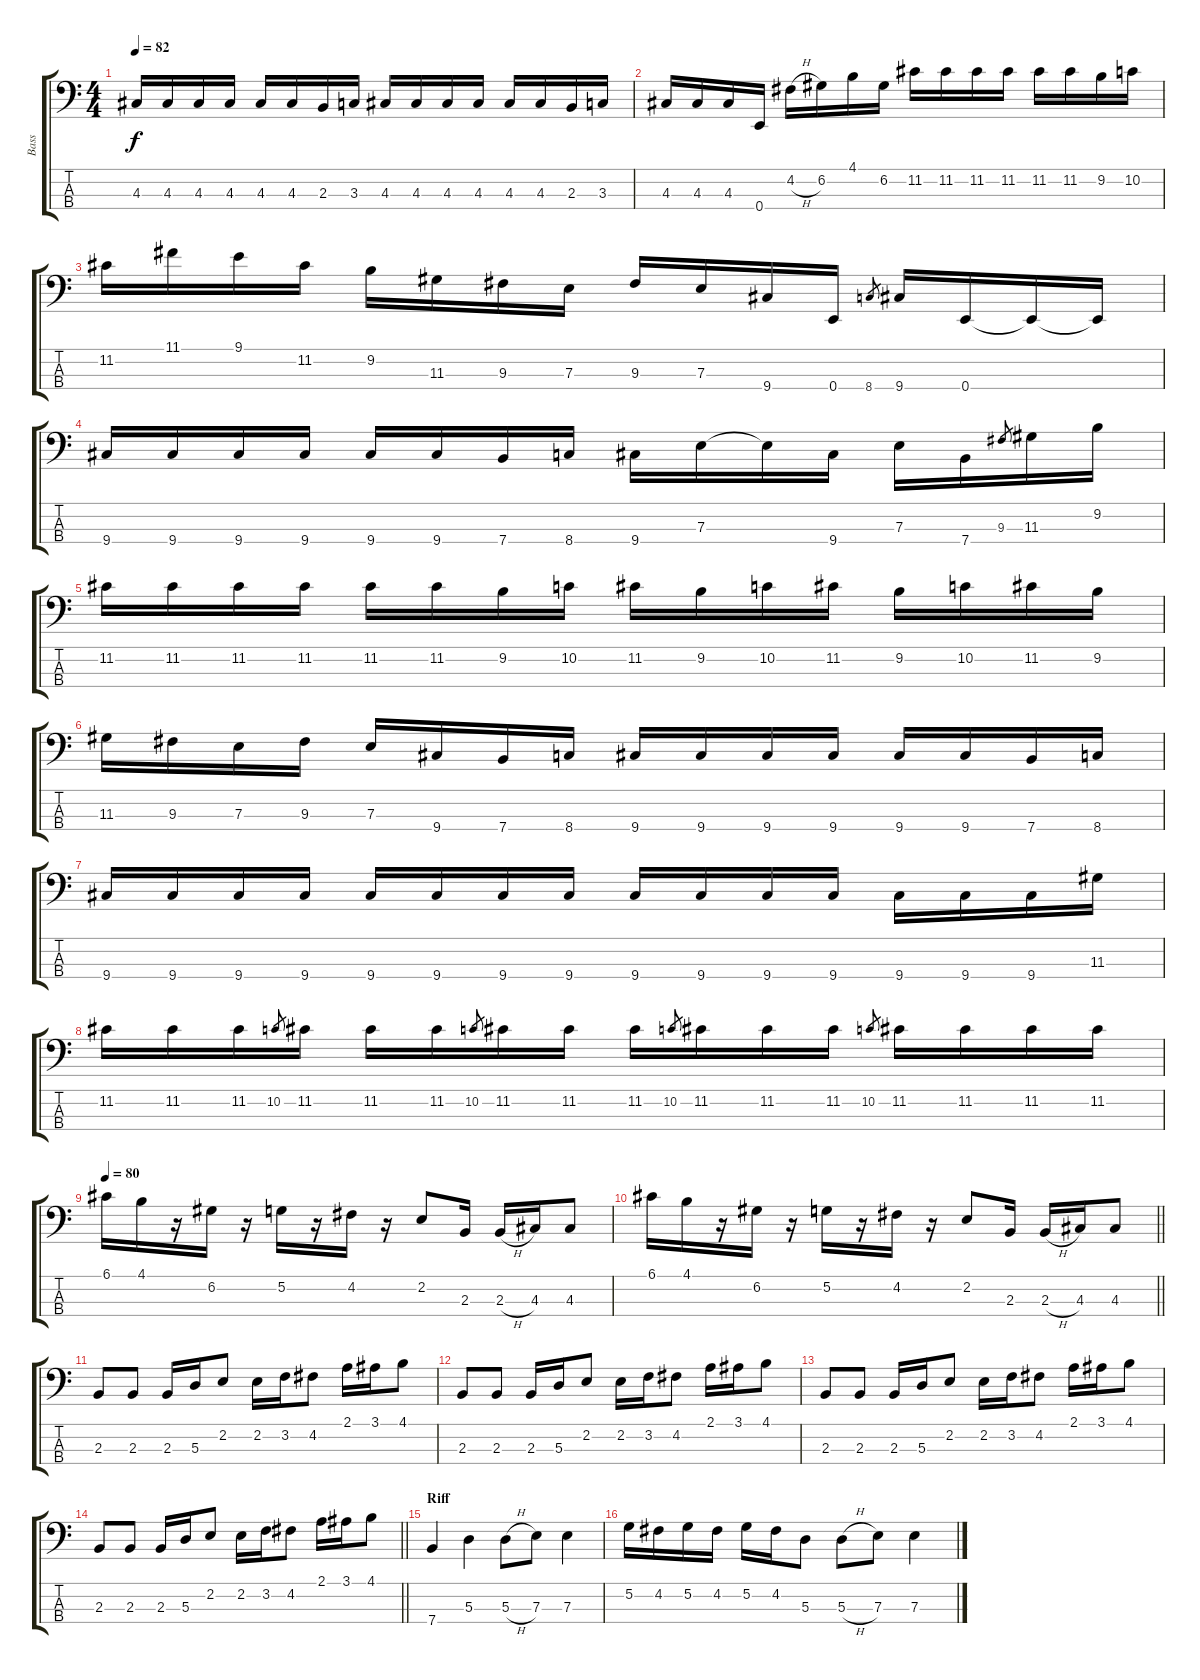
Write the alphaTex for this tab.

\track ("Bass" "Bass") {instrument electricbassfinger}
\staff {score tabs}
\tuning (G2 D2 A1 E1) {hide}
\ts (4 4)
\tempo 82
\clef f4
\ks c
4.3.16{dy f} 4.3.16 4.3.16 4.3.16 4.3.16 4.3.16 2.3.16 3.3.16 4.3.16 4.3.16 4.3.16 4.3.16 4.3.16 4.3.16 2.3.16 3.3.16 |
4.3.16 4.3.16 4.3.16 0.4.16 4.2{h}.16 6.2.16 4.1.16 6.2.16 11.2.16 11.2.16 11.2.16 11.2.16 11.2.16 11.2.16 9.2.16 10.2.16 |
11.2.16 11.1.16 9.1.16 11.2.16 9.2.16 11.3.16 9.3.16 7.3.16 9.3.16 7.3.16 9.4.16 0.4.16 8.4.8{gr} 9.4.16 0.4.16 0.4{t}.16 0.4{t}.16 |
9.4.16 9.4.16 9.4.16 9.4.16 9.4.16 9.4.16 7.4.16 8.4.16 9.4.16 7.3.16 7.3{t}.16 9.4.16 7.3.16 7.4.16 9.3.8{gr} 11.3.16 9.2.16 |
11.2.16 11.2.16 11.2.16 11.2.16 11.2.16 11.2.16 9.2.16 10.2.16 11.2.16 9.2.16 10.2.16 11.2.16 9.2.16 10.2.16 11.2.16 9.2.16 |
11.3.16 9.3.16 7.3.16 9.3.16 7.3.16 9.4.16 7.4.16 8.4.16 9.4.16 9.4.16 9.4.16 9.4.16 9.4.16 9.4.16 7.4.16 8.4.16 |
9.4.16 9.4.16 9.4.16 9.4.16 9.4.16 9.4.16 9.4.16 9.4.16 9.4.16 9.4.16 9.4.16 9.4.16 9.4.16 9.4.16 9.4.16 11.3.16 |
11.2.16 11.2.16 11.2.16 10.2.8{gr} 11.2.16 11.2.16 11.2.16 10.2.8{gr} 11.2.16 11.2.16 11.2.16 10.2.8{gr} 11.2.16 11.2.16 11.2.16 10.2.8{gr} 11.2.16 11.2.16 11.2.16 11.2.16 |
\tempo 80
6.1.16 4.1.16 r.16 6.2.16 r.16 5.2.16 r.16 4.2.16 r.16 2.2.8 2.3.16 2.3{h}.16 4.3.16 4.3.8 |
\barLineRight lightlight
6.1.16 4.1.16 r.16 6.2.16 r.16 5.2.16 r.16 4.2.16 r.16 2.2.8 2.3.16 2.3{h}.16 4.3.16 4.3.8 |
2.3.8 2.3.8 2.3.16 5.3.16 2.2.8 2.2.16 3.2.16 4.2.8 2.1.16 3.1.16 4.1.8 |
2.3.8 2.3.8 2.3.16 5.3.16 2.2.8 2.2.16 3.2.16 4.2.8 2.1.16 3.1.16 4.1.8 |
2.3.8 2.3.8 2.3.16 5.3.16 2.2.8 2.2.16 3.2.16 4.2.8 2.1.16 3.1.16 4.1.8 |
\barLineRight lightlight
2.3.8 2.3.8 2.3.16 5.3.16 2.2.8 2.2.16 3.2.16 4.2.8 2.1.16 3.1.16 4.1.8 |
\section ("" "Riff")
7.4.4 5.3.4 5.3{h}.8 7.3.8 7.3.4 |
5.2.16 4.2.16 5.2.16 4.2.16 5.2.16 4.2.16 5.3.8 5.3{h}.8 7.3.8 7.3.4
